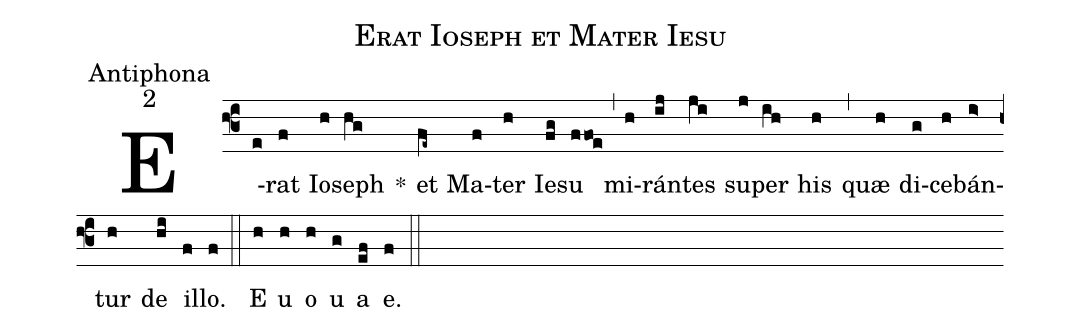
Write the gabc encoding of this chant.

name:Erat Ioseph et Mater Iesu;
office-part:Antiphona;
mode:2;
%%
(f3)E(e)rat(f) Io(h)seph(hg) *() et(fe~) Ma(f)ter(h) Ie(fg)su(ffoe) (,) mi(h)rán(ij)tes(ji) su(j)per(ih) his(h) (,) quæ(h) di(g)ce(h)bán(i>)tur(h) de(hi) il(f)lo.(f) (::)
E(h) u(h) o(h) u(g) a(ef) e.(f) (::)
